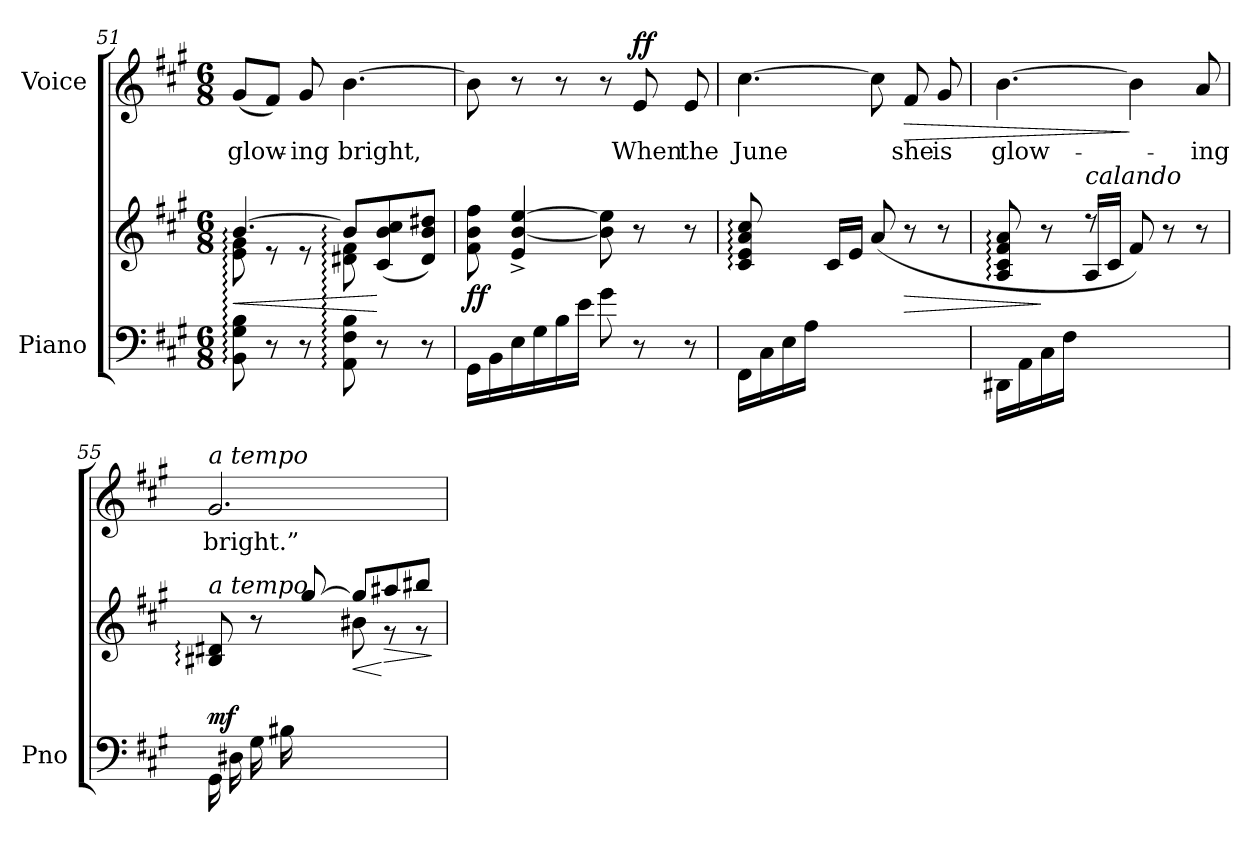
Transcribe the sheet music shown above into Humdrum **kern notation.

**kern	**kern	**dynam	**kern	**text	**dynam
*part2	*part2	*part2	*part1	*part1	*part1
*staff3	*staff2	*staff2/3	*staff1	*staff1	*staff1
*I"Piano	*	*	*I"Voice	*	*
*I'Pno	*	*	*	*	*
*clefF4	*clefG2	*	*clefG2	*	*
*k[f#c#g#]	*k[f#c#g#]	*	*k[f#c#g#]	*	*
*M6/8	*M6/8	*	*M6/8	*	*
=51	=51	=51	=51	=51	=51
!	!	!LO:HP:b	!	!	!
*	*^	*	*	*	*
8BB\:: 8G#\:: 8B\::	[4.b::/	8e\:: 8g#\::	<	(8g#/L	glow-	.
8r	.	8r	.	8f#/J)	.	.
8r	.	8r	.	8g#/	-ing	.
8AA\:: 8F#\:: 8B\::	8b::/L]	8d#X\:: 8f#\::	.	[4.b\	bright,	.
8r	(>8c#/ 8b/ 8cc#/	8ryy	[	.	.	.
8r	8d#/ 8b/ 8dd#X/J)	8ryy	.	.	.	.
=52	=52	=52	=52	=52	=52	=52
!	!	!	!LO:DY:b	!	!	!
*	*v	*v	*	*	*	*
16GG#\LL	8f#\ 8b\ 8ff#\	ff	8b\]	.	.
16BB\	.	.	.	.	.
16E\	4e/^ [4b/^ [4ee/^	.	8r	.	.
16G#\	.	.	.	.	.
16B\	.	.	8r	.	.
16e\JJ	.	.	.	.	.
8g#\	8b\] 8ee\]	.	8r	.	.
!	!	!	!	!	!LO:DY:a
8r	8r	.	8e/	When	ff
8r	8r	.	8e/	the	.
=53	=53	=53	=53	=53	=53
*	*^	*	*	*	*
(<16FF#\LL	8c#/:: 8e/:: 8a/:: 8cc#/::	4ryy	.	[4.cc#\	June	.
16C#\	.	.	.	.	.	.
16E\	8ryy	.	.	.	.	.
16A\JJ	.	.	.	.	.	.
8ryy	8ryy	16c#/LL	.	.	.	.
.	.	16e/JJ	.	.	.	.
4ryy	(8a/	4.ryy	.	8cc#\]	.	.
!	!	!	!LO:HP:b	!	!	!LO:HP:b
.	8r	.	>	8f#/	she	>
8ryy	8r	.	.	8g#/	is	.
=54	=54	=54	=54	=54	=54	=54
16DD#X\LL	8A/:: 8c#/:: 8f#/:: 8a/::	4ryy	.	[4.b\	glow-	.
16AA\	.	.	.	.	.	.
16C#\	8r	.	]	.	.	.
16F#\JJ	.	.	.	.	.	.
!	!LO:TX:i:t=calando	!	!	!	!	!
8ryy	8r	16A/LL	.	.	.	.
.	.	16c#/JJ	.	.	.	.
4ryy	8f#/)	4.ryy	.	4b\]	.	]
.	8r	.	.	.	.	.
8ryy	8r	.	.	8a/	-ing	.
=55	=55	=55	=55	=55	=55	=55
*	*	*^	*	*	*	*
!	!	!	!	!	!LO:TX:i:t=a tempo	!	!
!	!LO:TX:i:t=a tempo	!	!	!	!	!	!
!	!	!	!	!LO:DY:b	!	!	!
16GG#\LL	8B#X/:: 8d#X/::	4ryy	4ryy	mf	2.g#/	bright.”	.
16D#X\	.	.	.	.	.	.	.
16G#\	8r	.	.	.	.	.	.
16B#X\	.	.	.	.	.	.	.
8ryy	[8gg#/	8ryy	16dn\	.	.	.	.
.	.	.	16g#\JJ	.	.	.	.
!	!	!	!	!LO:HP:b	!	!	!
4ryy	8gg#/L]	(8b#X\	4.ryy	<	.	.	.
!	!	!	!	!LO:HP:n=1:b	!	!	!
.	8aa#X/	8r	.	[ >	.	.	.
8ryy	8bb#X/J	8r	.	.	.	.	.
*	*v	*v	*v	*	*	*	*
.	.	]	.	.	.
=	=	=	=	=	=
*-	*-	*-	*-	*-	*-
